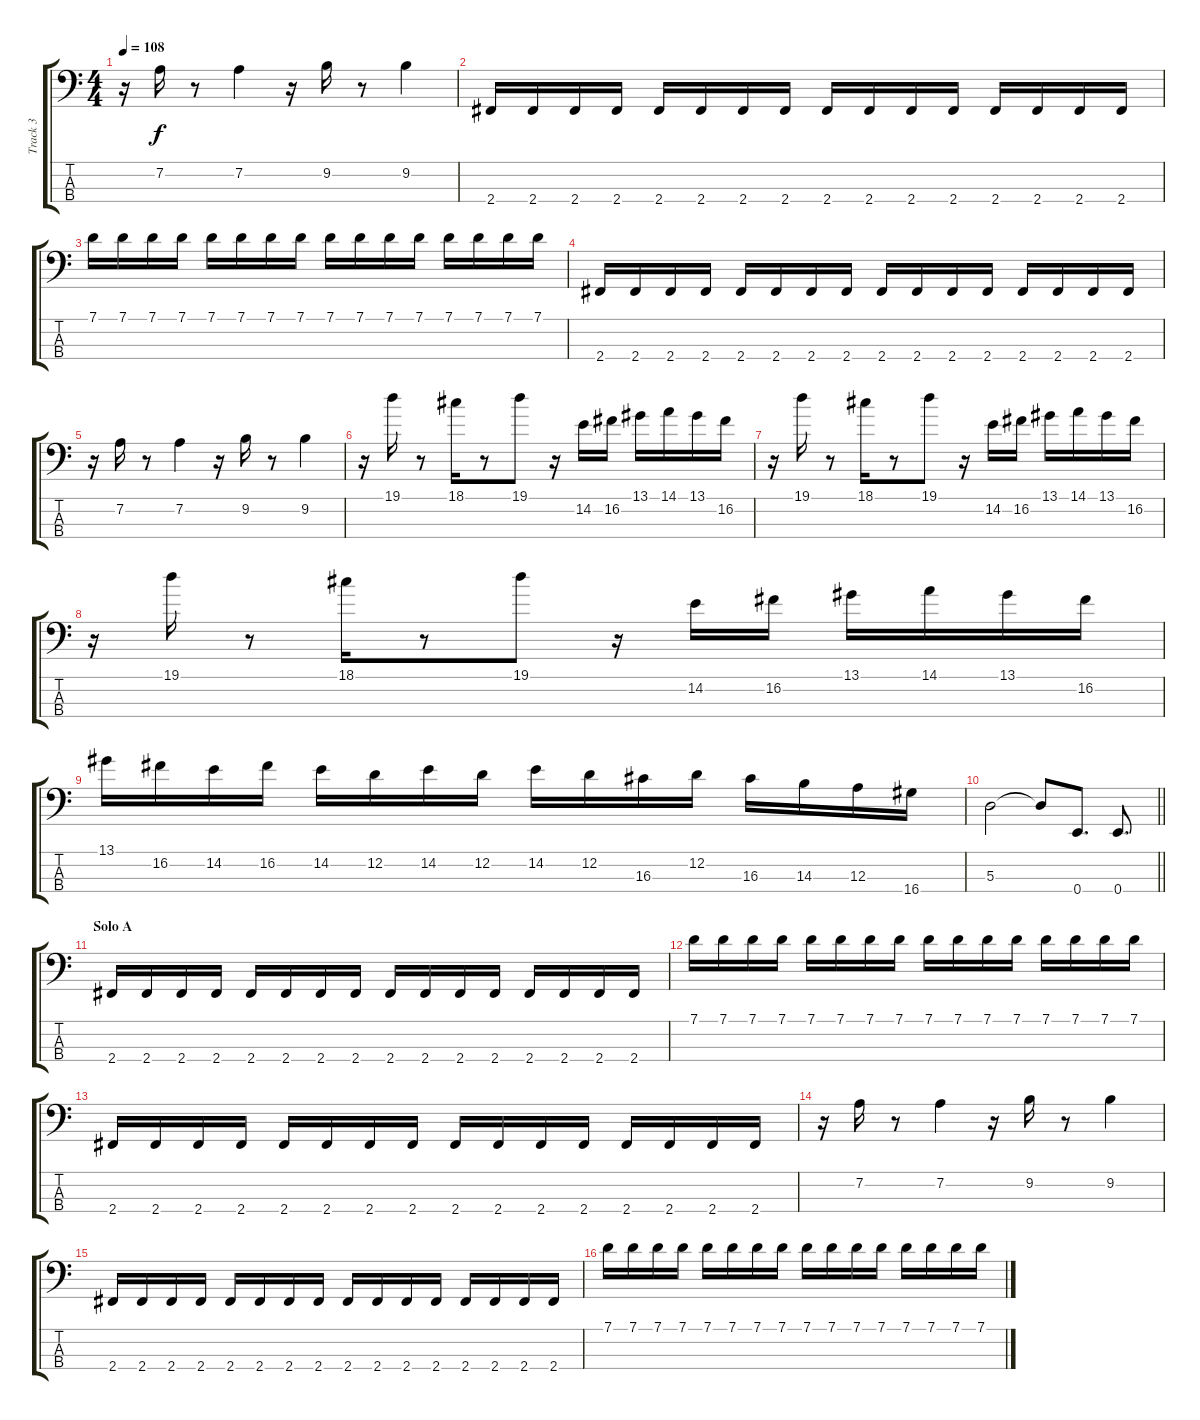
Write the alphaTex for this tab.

\track ("Track 3" "Track 3") {instrument electricbasspick}
\staff {score tabs}
\tuning (G2 D2 A1 E1) {hide}
\ts (4 4)
\tempo 108
\clef f4
\ks c
r.16{dy f} 7.2.16 r.8 7.2.4 r.16 9.2.16 r.8 9.2.4 |
2.4.16 2.4.16 2.4.16 2.4.16 2.4.16 2.4.16 2.4.16 2.4.16 2.4.16 2.4.16 2.4.16 2.4.16 2.4.16 2.4.16 2.4.16 2.4.16 |
7.1.16 7.1.16 7.1.16 7.1.16 7.1.16 7.1.16 7.1.16 7.1.16 7.1.16 7.1.16 7.1.16 7.1.16 7.1.16 7.1.16 7.1.16 7.1.16 |
2.4.16 2.4.16 2.4.16 2.4.16 2.4.16 2.4.16 2.4.16 2.4.16 2.4.16 2.4.16 2.4.16 2.4.16 2.4.16 2.4.16 2.4.16 2.4.16 |
r.16 7.2.16 r.8 7.2.4 r.16 9.2.16 r.8 9.2.4 |
r.16 19.1.16 r.8 18.1.16 r.8 19.1.8 r.16 14.2.16 16.2.16 13.1.16 14.1.16 13.1.16 16.2.16 |
r.16 19.1.16 r.8 18.1.16 r.8 19.1.8 r.16 14.2.16 16.2.16 13.1.16 14.1.16 13.1.16 16.2.16 |
r.16 19.1.16 r.8 18.1.16 r.8 19.1.8 r.16 14.2.16 16.2.16 13.1.16 14.1.16 13.1.16 16.2.16 |
13.1.16 16.2.16 14.2.16 16.2.16 14.2.16 12.2.16 14.2.16 12.2.16 14.2.16 12.2.16 16.3.16 12.2.16 16.3.16 14.3.16 12.3.16 16.4.16 |
\barLineRight lightlight
5.3.2 5.3{t}.8 0.4.8{d} 0.4.8{d} |
\section ("" "Solo A")
2.4.16 2.4.16 2.4.16 2.4.16 2.4.16 2.4.16 2.4.16 2.4.16 2.4.16 2.4.16 2.4.16 2.4.16 2.4.16 2.4.16 2.4.16 2.4.16 |
7.1.16 7.1.16 7.1.16 7.1.16 7.1.16 7.1.16 7.1.16 7.1.16 7.1.16 7.1.16 7.1.16 7.1.16 7.1.16 7.1.16 7.1.16 7.1.16 |
2.4.16 2.4.16 2.4.16 2.4.16 2.4.16 2.4.16 2.4.16 2.4.16 2.4.16 2.4.16 2.4.16 2.4.16 2.4.16 2.4.16 2.4.16 2.4.16 |
r.16 7.2.16 r.8 7.2.4 r.16 9.2.16 r.8 9.2.4 |
2.4.16 2.4.16 2.4.16 2.4.16 2.4.16 2.4.16 2.4.16 2.4.16 2.4.16 2.4.16 2.4.16 2.4.16 2.4.16 2.4.16 2.4.16 2.4.16 |
7.1.16 7.1.16 7.1.16 7.1.16 7.1.16 7.1.16 7.1.16 7.1.16 7.1.16 7.1.16 7.1.16 7.1.16 7.1.16 7.1.16 7.1.16 7.1.16
